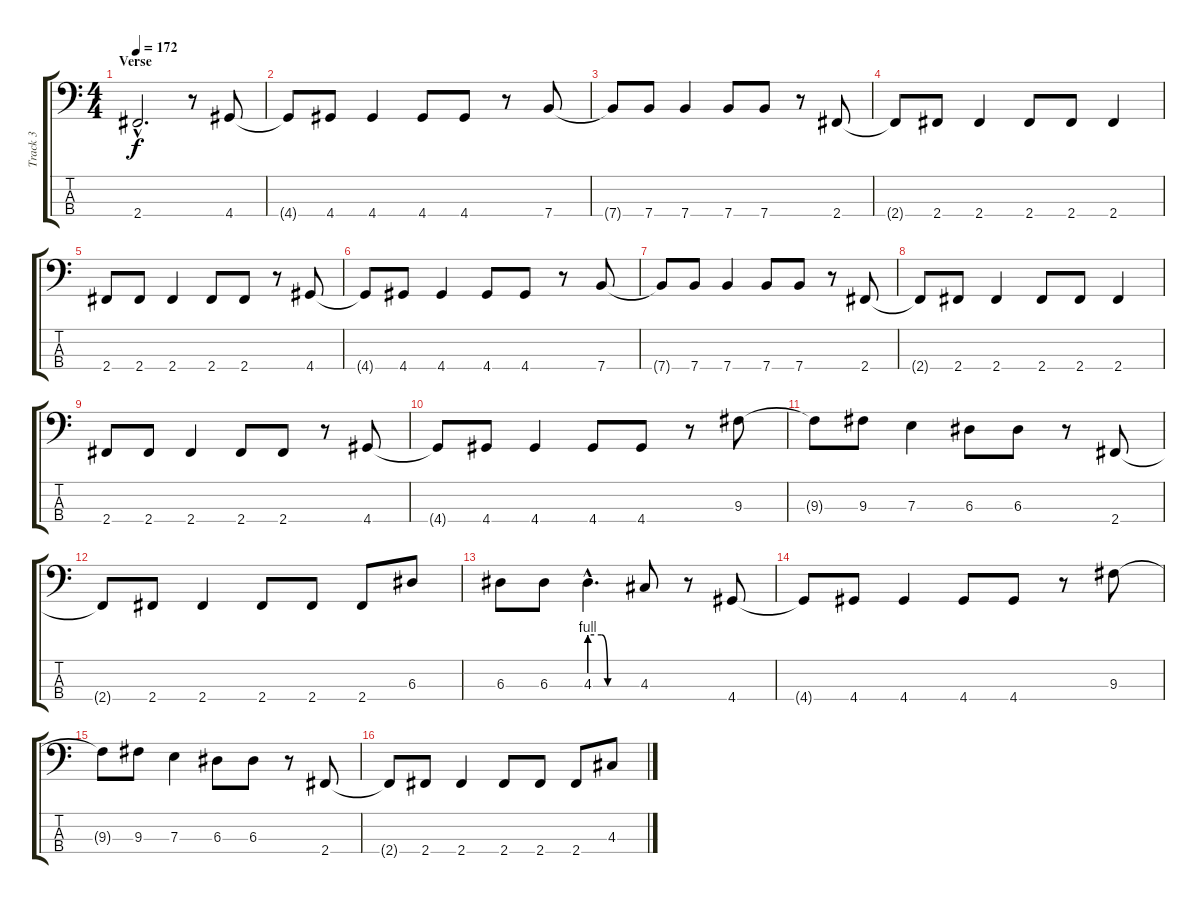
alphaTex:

\track ("Track 3" "Track 3") {instrument acousticbass}
\staff {score tabs}
\tuning (G2 D2 A1 E1) {hide}
\ts (4 4)
\section ("" "Verse")
\tempo 172
\clef f4
\ks c
2.4{hac t}.2{d dy f} r.8 4.4.8 |
4.4{t}.8 4.4.8 4.4.4 4.4.8 4.4.8 r.8 7.4.8 |
7.4{t}.8 7.4.8 7.4.4 7.4.8 7.4.8 r.8 2.4.8 |
2.4{t}.8 2.4.8 2.4.4 2.4.8 2.4.8 2.4.4 |
2.4.8 2.4.8 2.4.4 2.4.8 2.4.8 r.8 4.4.8 |
4.4{t}.8 4.4.8 4.4.4 4.4.8 4.4.8 r.8 7.4.8 |
7.4{t}.8 7.4.8 7.4.4 7.4.8 7.4.8 r.8 2.4.8 |
2.4{t}.8 2.4.8 2.4.4 2.4.8 2.4.8 2.4.4 |
2.4.8 2.4.8 2.4.4 2.4.8 2.4.8 r.8 4.4.8 |
4.4{t}.8 4.4.8 4.4.4 4.4.8 4.4.8 r.8 9.3.8 |
9.3{t}.8 9.3.8 7.3.4 6.3.8 6.3.8 r.8 2.4.8 |
2.4{t}.8 2.4.8 2.4.4 2.4.8 2.4.8 2.4.8 6.3.8 |
6.3.8 6.3.8 4.3{be (custom 0 4 15 4 23 0 60 0) hac}.4{d} 4.3.8 r.8 4.4.8 |
4.4{t}.8 4.4.8 4.4.4 4.4.8 4.4.8 r.8 9.3.8 |
9.3{t}.8 9.3.8 7.3.4 6.3.8 6.3.8 r.8 2.4.8 |
2.4{t}.8 2.4.8 2.4.4 2.4.8 2.4.8 2.4.8 4.3.8
